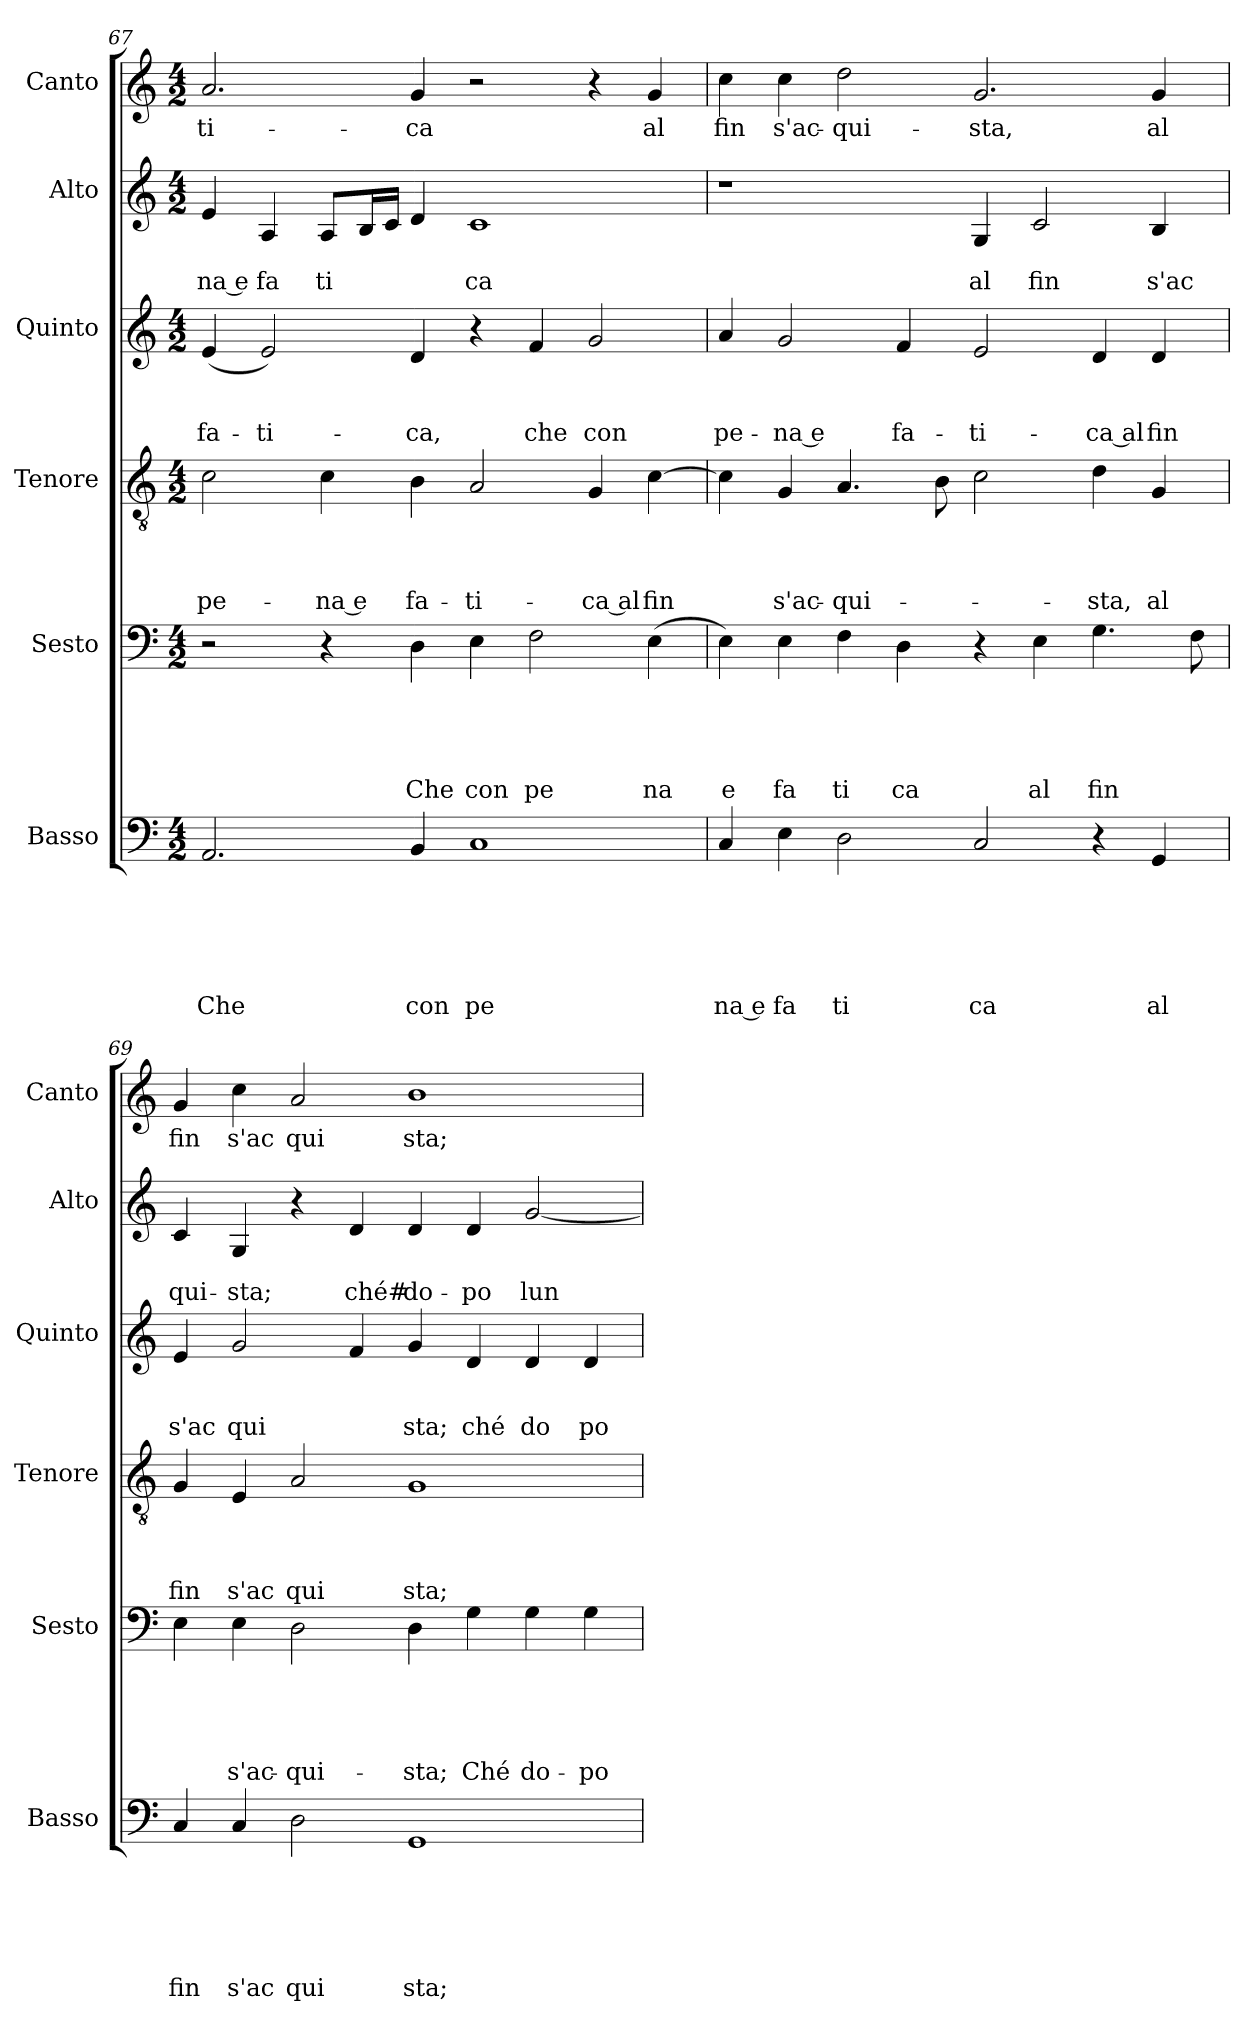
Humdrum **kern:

**kern	**text	**text	**text	**text	**text	**text	**kern	**text	**text	**text	**text	**text	**kern	**text	**text	**text	**text	**kern	**text	**text	**text	**kern	**text	**text	**kern	**text
*part6	*part6	*part6	*part6	*part6	*part6	*part6	*part5	*part5	*part5	*part5	*part5	*part5	*part4	*part4	*part4	*part4	*part4	*part3	*part3	*part3	*part3	*part2	*part2	*part2	*part1	*part1
*staff6	*staff6	*staff6	*staff6	*staff6	*staff6	*staff6	*staff5	*staff5	*staff5	*staff5	*staff5	*staff5	*staff4	*staff4	*staff4	*staff4	*staff4	*staff3	*staff3	*staff3	*staff3	*staff2	*staff2	*staff2	*staff1	*staff1
*I"Basso	*	*	*	*	*	*	*I"Sesto	*	*	*	*	*	*I"Tenore	*	*	*	*	*I"Quinto	*	*	*	*I"Alto	*	*	*I"Canto	*
*I'Basso	*	*	*	*	*	*	*I'Sesto	*	*	*	*	*	*I'Tenore	*	*	*	*	*I'Quinto	*	*	*	*I'Alto	*	*	*I'Canto	*
*clefF4	*	*	*	*	*	*	*clefF4	*	*	*	*	*	*clefGv2	*	*	*	*	*clefG2	*	*	*	*clefG2	*	*	*clefG2	*
*k[]	*	*	*	*	*	*	*k[]	*	*	*	*	*	*k[]	*	*	*	*	*k[]	*	*	*	*k[]	*	*	*k[]	*
*C:	*	*	*	*	*	*	*C:	*	*	*	*	*	*C:	*	*	*	*	*C:	*	*	*	*C:	*	*	*C:	*
*M4/2	*	*	*	*	*	*	*M4/2	*	*	*	*	*	*M4/2	*	*	*	*	*M4/2	*	*	*	*M4/2	*	*	*M4/2	*
=67	=67	=67	=67	=67	=67	=67	=67	=67	=67	=67	=67	=67	=67	=67	=67	=67	=67	=67	=67	=67	=67	=67	=67	=67	=67	=67
!	!	!	!	!	!	!LO:LY:b	!	!	!	!	!	!	!	!	!	!	!LO:LY:b	!	!	!	!LO:LY:b	!	!	!LO:LY:b:rj	!	!LO:LY:b
2.AA/	.	.	.	.	.	Che	2r	.	.	.	.	.	2c\	.	.	.	pe-	(4e/	.	.	fa-	4e/	.	na e	2.a/	-ti-
!	!	!	!	!	!	!	!	!	!	!	!	!	!	!	!	!	!	!	!	!	!LO:LY:b	!	!	!LO:LY:b	!	!
.	.	.	.	.	.	.	.	.	.	.	.	.	.	.	.	.	.	2e/)	.	.	-ti-	4A/	.	fa	.	.
!	!	!	!	!	!	!	!	!	!	!	!	!	!	!	!	!	!LO:LY:b:rj	!	!	!	!	!	!	!LO:LY:b	!	!
.	.	.	.	.	.	.	4r	.	.	.	.	.	4c\	.	.	.	-na e	.	.	.	.	8A/L	.	ti	.	.
.	.	.	.	.	.	.	.	.	.	.	.	.	.	.	.	.	.	.	.	.	.	16B/L	.	.	.	.
.	.	.	.	.	.	.	.	.	.	.	.	.	.	.	.	.	.	.	.	.	.	16c/JJ	.	.	.	.
!	!	!	!	!	!	!LO:LY:b	!	!	!	!	!	!LO:LY:b	!	!	!	!	!LO:LY:b	!	!	!	!LO:LY:b	!	!	!	!	!LO:LY:b
4BB/	.	.	.	.	.	con	4D\	.	.	.	.	Che	4B\	.	.	.	fa-	4d/	.	.	-ca,	4d/	.	.	4g/	-ca
!	!	!	!	!	!	!LO:LY:b	!	!	!	!	!	!LO:LY:b	!	!	!	!	!LO:LY:b	!	!	!	!	!	!	!LO:LY:b	!	!
1C	.	.	.	.	.	pe	4E\	.	.	.	.	con	2A/	.	.	.	-ti-	4r	.	.	.	1c	.	ca	2r	.
!	!	!	!	!	!	!	!	!	!	!	!	!LO:LY:b	!	!	!	!	!	!	!	!	!LO:LY:b	!	!	!	!	!
.	.	.	.	.	.	.	2F\	.	.	.	.	pe	.	.	.	.	.	4f/	.	.	che	.	.	.	.	.
!	!	!	!	!	!	!	!	!	!	!	!	!	!	!	!	!	!LO:LY:b:rj	!	!	!	!LO:LY:b	!	!	!	!	!
.	.	.	.	.	.	.	.	.	.	.	.	.	4G/	.	.	.	-ca al	2g/	.	.	con	.	.	.	4r	.
!	!	!	!	!	!	!	!	!	!	!	!	!LO:LY:b	!	!	!	!	!LO:LY:b	!	!	!	!	!	!	!	!	!LO:LY:b
.	.	.	.	.	.	.	(>4E\	.	.	.	.	na	[>4c\	.	.	.	fin	.	.	.	.	.	.	.	4g/	al
=68	=68	=68	=68	=68	=68	=68	=68	=68	=68	=68	=68	=68	=68	=68	=68	=68	=68	=68	=68	=68	=68	=68	=68	=68	=68	=68
!	!	!	!	!	!	!LO:LY:b:rj	!	!	!	!	!	!LO:LY:b:rj	!	!	!	!	!	!	!	!	!LO:LY:b	!	!	!	!	!LO:LY:b
4C/	.	.	.	.	.	na e	4E\)	.	.	.	.	e	4c\]	.	.	.	.	4a/	.	.	pe-	1r	.	.	4cc\	fin
!	!	!	!	!	!	!LO:LY:b	!	!	!	!	!	!LO:LY:b	!	!	!	!	!LO:LY:b	!	!	!	!LO:LY:b:rj	!	!	!	!	!LO:LY:b
4E\	.	.	.	.	.	fa	4E\	.	.	.	.	fa	4G/	.	.	.	s'ac-	2g/	.	.	-na e	.	.	.	4cc\	s'ac-
!	!	!	!	!	!	!LO:LY:b	!	!	!	!	!	!LO:LY:b	!	!	!	!	!LO:LY:b	!	!	!	!	!	!	!	!	!LO:LY:b
2D\	.	.	.	.	.	ti	4F\	.	.	.	.	ti	4.A/	.	.	.	-qui-	.	.	.	.	.	.	.	2dd\	-qui-
!	!	!	!	!	!	!	!	!	!	!	!	!LO:LY:b	!	!	!	!	!	!	!	!	!LO:LY:b	!	!	!	!	!
.	.	.	.	.	.	.	4D\	.	.	.	.	ca	.	.	.	.	.	4f/	.	.	fa-	.	.	.	.	.
.	.	.	.	.	.	.	.	.	.	.	.	.	8B\	.	.	.	.	.	.	.	.	.	.	.	.	.
!	!	!	!	!	!	!LO:LY:b	!	!	!	!	!	!	!	!	!	!	!	!	!	!	!LO:LY:b	!	!	!LO:LY:b	!	!LO:LY:b
2C/	.	.	.	.	.	ca	4r	.	.	.	.	.	2c\	.	.	.	.	2e/	.	.	-ti-	4G/	.	al	2.g/	-sta,
!	!	!	!	!	!	!	!	!	!	!	!	!LO:LY:b	!	!	!	!	!	!	!	!	!	!	!	!LO:LY:b	!	!
.	.	.	.	.	.	.	4E\	.	.	.	.	al	.	.	.	.	.	.	.	.	.	2c/	.	fin	.	.
!	!	!	!	!	!	!	!	!	!	!	!	!LO:LY:b	!	!	!	!	!LO:LY:b	!	!	!	!LO:LY:b:rj	!	!	!	!	!
4r	.	.	.	.	.	.	4.G\	.	.	.	.	fin	4d\	.	.	.	-sta,	4d/	.	.	-ca al	.	.	.	.	.
!	!	!	!	!	!	!LO:LY:b	!	!	!	!	!	!	!	!	!	!	!LO:LY:b	!	!	!	!LO:LY:b	!	!	!LO:LY:b	!	!LO:LY:b
4GG/	.	.	.	.	.	al	.	.	.	.	.	.	4G/	.	.	.	al	4d/	.	.	fin	4B/	.	s'ac	4g/	al
.	.	.	.	.	.	.	8F\	.	.	.	.	.	.	.	.	.	.	.	.	.	.	.	.	.	.	.
!!LO:LB:g=z
=69	=69	=69	=69	=69	=69	=69	=69	=69	=69	=69	=69	=69	=69	=69	=69	=69	=69	=69	=69	=69	=69	=69	=69	=69	=69	=69
!	!	!	!	!	!	!LO:LY:b	!	!	!	!	!	!	!	!	!	!	!LO:LY:b	!	!	!	!LO:LY:b	!	!	!LO:LY:b	!	!LO:LY:b
4C/	.	.	.	.	.	fin	4E\	.	.	.	.	.	4G/	.	.	.	fin	4e/	.	.	s'ac	4c/	.	qui-	4g/	fin
!	!	!	!	!	!	!LO:LY:b	!	!	!	!	!	!LO:LY:b	!	!	!	!	!LO:LY:b	!	!	!	!LO:LY:b	!	!	!LO:LY:b	!	!LO:LY:b
4C/	.	.	.	.	.	s'ac	4E\	.	.	.	.	s'ac-	4E/	.	.	.	s'ac	2g/	.	.	qui	4G/	.	-sta;	4cc\	s'ac
!	!	!	!	!	!	!LO:LY:b	!	!	!	!	!	!LO:LY:b	!	!	!	!	!LO:LY:b	!	!	!	!	!	!	!	!	!LO:LY:b
2D\	.	.	.	.	.	qui	2D\	.	.	.	.	-qui-	2A/	.	.	.	qui	.	.	.	.	4r	.	.	2a/	qui
!	!	!	!	!	!	!	!	!	!	!	!	!	!	!	!	!	!	!	!	!	!	!	!	!LO:LY:b:rj	!	!
.	.	.	.	.	.	.	.	.	.	.	.	.	.	.	.	.	.	4f/	.	.	.	4d/	.	ché#	.	.
!	!	!	!	!	!	!LO:LY:b	!	!	!	!	!	!LO:LY:b	!	!	!	!	!LO:LY:b	!	!	!	!LO:LY:b	!	!	!LO:LY:b	!	!LO:LY:b
1GG	.	.	.	.	.	sta;	4D\	.	.	.	.	-sta;	1G	.	.	.	sta;	4g/	.	.	sta;	4d/	.	do-	1b	sta;
!	!	!	!	!	!	!	!	!	!	!	!	!LO:LY:b	!	!	!	!	!	!	!	!	!LO:LY:b	!	!	!LO:LY:b	!	!
.	.	.	.	.	.	.	4G\	.	.	.	.	Ché	.	.	.	.	.	4d/	.	.	ché	4d/	.	-po	.	.
!	!	!	!	!	!	!	!	!	!	!	!	!LO:LY:b	!	!	!	!	!	!	!	!	!LO:LY:b	!	!	!LO:LY:b	!	!
.	.	.	.	.	.	.	4G\	.	.	.	.	do-	.	.	.	.	.	4d/	.	.	do	[<2g/	.	lun-	.	.
!	!	!	!	!	!	!	!	!	!	!	!	!LO:LY:b	!	!	!	!	!	!	!	!	!LO:LY:b	!	!	!	!	!
.	.	.	.	.	.	.	4G\	.	.	.	.	-po	.	.	.	.	.	4d/	.	.	po	.	.	.	.	.
=	=	=	=	=	=	=	=	=	=	=	=	=	=	=	=	=	=	=	=	=	=	=	=	=	=	=
*-	*-	*-	*-	*-	*-	*-	*-	*-	*-	*-	*-	*-	*-	*-	*-	*-	*-	*-	*-	*-	*-	*-	*-	*-	*-	*-
